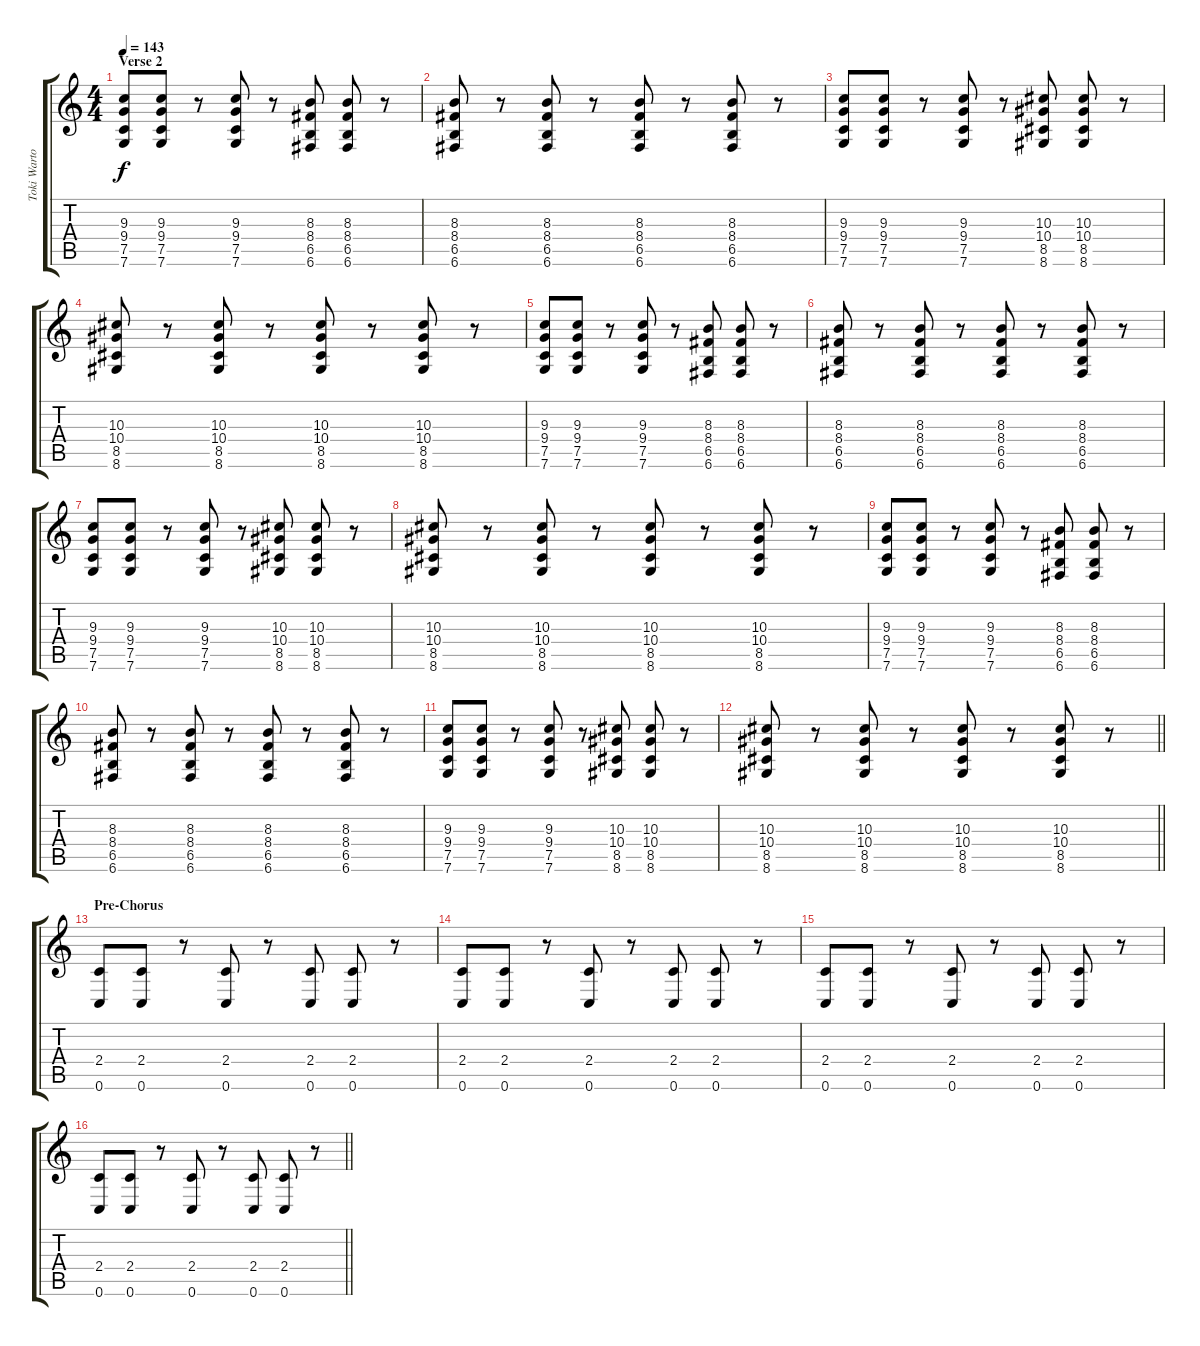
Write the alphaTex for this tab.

\track ("Toki Wartooth (Lead Guitar 2)" "Toki Warto") {instrument distortionguitar}
\staff {score tabs}
\tuning (C4 G3 Eb3 Bb2 F2 C2) {hide}
\ts (4 4)
\section ("" "Verse 2")
\tempo 143
\clef g2
\ks c
(9.3 9.4 7.5 7.6).8{dy f} (9.3 9.4 7.5 7.6).8 r.8 (9.3 9.4 7.5 7.6).8 r.8 (8.3 8.4 6.5 6.6).8 (8.3 8.4 6.5 6.6).8 r.8 |
(8.3 8.4 6.5 6.6).8 r.8 (8.3 8.4 6.5 6.6).8 r.8 (8.3 8.4 6.5 6.6).8 r.8 (8.3 8.4 6.5 6.6).8 r.8 |
(9.3 9.4 7.5 7.6).8 (9.3 9.4 7.5 7.6).8 r.8 (9.3 9.4 7.5 7.6).8 r.8 (10.3 10.4 8.5 8.6).8 (10.3 10.4 8.5 8.6).8 r.8 |
(10.3 10.4 8.5 8.6).8 r.8 (10.3 10.4 8.5 8.6).8 r.8 (10.3 10.4 8.5 8.6).8 r.8 (10.3 10.4 8.5 8.6).8 r.8 |
(9.3 9.4 7.5 7.6).8 (9.3 9.4 7.5 7.6).8 r.8 (9.3 9.4 7.5 7.6).8 r.8 (8.3 8.4 6.5 6.6).8 (8.3 8.4 6.5 6.6).8 r.8 |
(8.3 8.4 6.5 6.6).8 r.8 (8.3 8.4 6.5 6.6).8 r.8 (8.3 8.4 6.5 6.6).8 r.8 (8.3 8.4 6.5 6.6).8 r.8 |
(9.3 9.4 7.5 7.6).8 (9.3 9.4 7.5 7.6).8 r.8 (9.3 9.4 7.5 7.6).8 r.8 (10.3 10.4 8.5 8.6).8 (10.3 10.4 8.5 8.6).8 r.8 |
(10.3 10.4 8.5 8.6).8 r.8 (10.3 10.4 8.5 8.6).8 r.8 (10.3 10.4 8.5 8.6).8 r.8 (10.3 10.4 8.5 8.6).8 r.8 |
(9.3 9.4 7.5 7.6).8 (9.3 9.4 7.5 7.6).8 r.8 (9.3 9.4 7.5 7.6).8 r.8 (8.3 8.4 6.5 6.6).8 (8.3 8.4 6.5 6.6).8 r.8 |
(8.3 8.4 6.5 6.6).8 r.8 (8.3 8.4 6.5 6.6).8 r.8 (8.3 8.4 6.5 6.6).8 r.8 (8.3 8.4 6.5 6.6).8 r.8 |
(9.3 9.4 7.5 7.6).8 (9.3 9.4 7.5 7.6).8 r.8 (9.3 9.4 7.5 7.6).8 r.8 (10.3 10.4 8.5 8.6).8 (10.3 10.4 8.5 8.6).8 r.8 |
\barLineRight lightlight
(10.3 10.4 8.5 8.6).8 r.8 (10.3 10.4 8.5 8.6).8 r.8 (10.3 10.4 8.5 8.6).8 r.8 (10.3 10.4 8.5 8.6).8 r.8 |
\section ("" "Pre-Chorus")
(2.4 0.6).8 (2.4 0.6).8 r.8 (2.4 0.6).8 r.8 (2.4 0.6).8 (2.4 0.6).8 r.8 |
(2.4 0.6).8 (2.4 0.6).8 r.8 (2.4 0.6).8 r.8 (2.4 0.6).8 (2.4 0.6).8 r.8 |
(2.4 0.6).8 (2.4 0.6).8 r.8 (2.4 0.6).8 r.8 (2.4 0.6).8 (2.4 0.6).8 r.8 |
\barLineRight lightlight
(2.4 0.6).8 (2.4 0.6).8 r.8 (2.4 0.6).8 r.8 (2.4 0.6).8 (2.4 0.6).8 r.8
